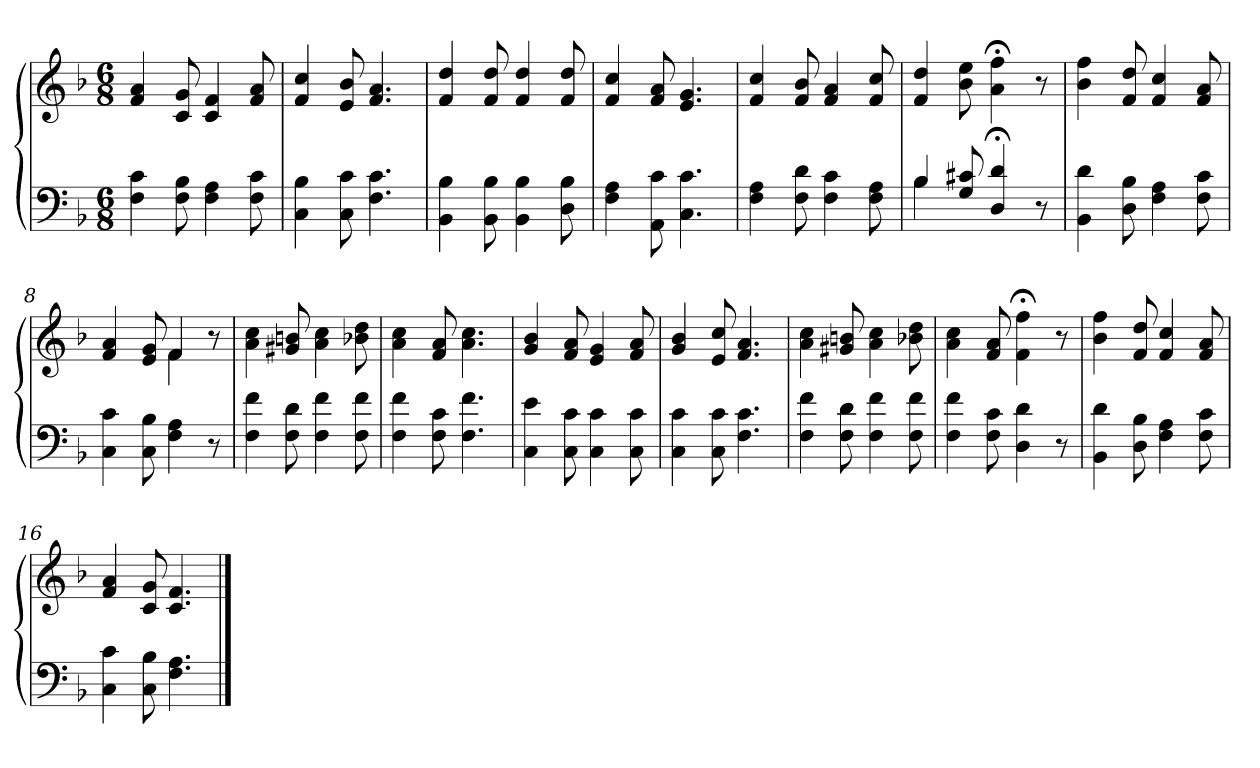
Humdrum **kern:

**kern	**kern
*part2	*part1
*staff2	*staff1
*clefF4	*clefG2
*k[b-]	*k[b-]
*F:	*F:
*M6/8	*M6/8
*MM98	*MM98
=1	=1
4F\ 4c\	4f/ 4a/
8F\ 8B-\	8c/ 8g/
4F\ 4A\	4c/ 4f/
8F\ 8c\	8f/ 8a/
=2	=2
4C\ 4B-\	4f/ 4cc/
8C\ 8c\	8e/ 8b-/
4.F\ 4.c\	4.f/ 4.a/
=3	=3
4BB-\ 4B-\	4f/ 4dd/
8BB-\ 8B-\	8f/ 8dd/
4BB-\ 4B-\	4f/ 4dd/
8D\ 8B-\	8f/ 8dd/
=4	=4
4F\ 4A\	4f/ 4cc/
8AA\ 8c\	8f/ 8a/
4.C\ 4.c\	4.e/ 4.g/
=5	=5
4F\ 4A\	4f/ 4cc/
8F\ 8d\	8f/ 8b-/
4F\ 4c\	4f/ 4a/
8F\ 8A\	8f/ 8cc/
=6	=6
*^	*
4B-/	4B-\	4f/ 4dd/
8G/ 8c#X/	2ryy	8b-\ 8ee\
4D/;< 4d/;<	.	4a\;< 4ff\;<
8r	.	8r
*v	*v	*
=7	=7
4BB-\ 4d\	4b-\ 4ff\
8D\ 8B-\	8f/ 8dd/
4F\ 4A\	4f/ 4cc/
8F\ 8c\	8f/ 8a/
=8	=8
*	*^
4C\ 4c\	4f/ 4a/	4.ryy
8C\ 8B-\	8e/ 8g/	.
4F\ 4A\	4f/	4f\
8r	8r	8ryy
*	*v	*v
!!LO:LB:g=z
=9	=9
4F\ 4f\	4a\ 4cc\
8F\ 8d\	8g#X/ 8bn/
4F\ 4f\	4a\ 4cc\
8F\ 8f\	8b-X\ 8dd\
=10	=10
4F\ 4f\	4a\ 4cc\
8F\ 8c\	8f/ 8a/
4.F\ 4.f\	4.a\ 4.cc\
=11	=11
4C\ 4e\	4g/ 4b-/
8C\ 8c\	8f/ 8a/
4C\ 4c\	4e/ 4g/
8C\ 8c\	8f/ 8a/
=12	=12
4C\ 4c\	4g/ 4b-/
8C\ 8c\	8e/ 8cc/
4.F\ 4.c\	4.f/ 4.a/
=13	=13
4F\ 4f\	4a\ 4cc\
8F\ 8d\	8g#X/ 8bn/
4F\ 4f\	4a\ 4cc\
8F\ 8f\	8b-X\ 8dd\
=14	=14
4F\ 4f\	4a\ 4cc\
8F\ 8c\	8f/ 8a/
4D\ 4d\	4f\;< 4ff\;<
8r	8r
=15	=15
4BB-\ 4d\	4b-\ 4ff\
8D\ 8B-\	8f/ 8dd/
4F\ 4A\	4f/ 4cc/
8F\ 8c\	8f/ 8a/
=16	=16
4C\ 4c\	4f/ 4a/
8C\ 8B-\	8c/ 8g/
4.F\ 4.A\	4.c/ 4.f/
==	==
*-	*-
